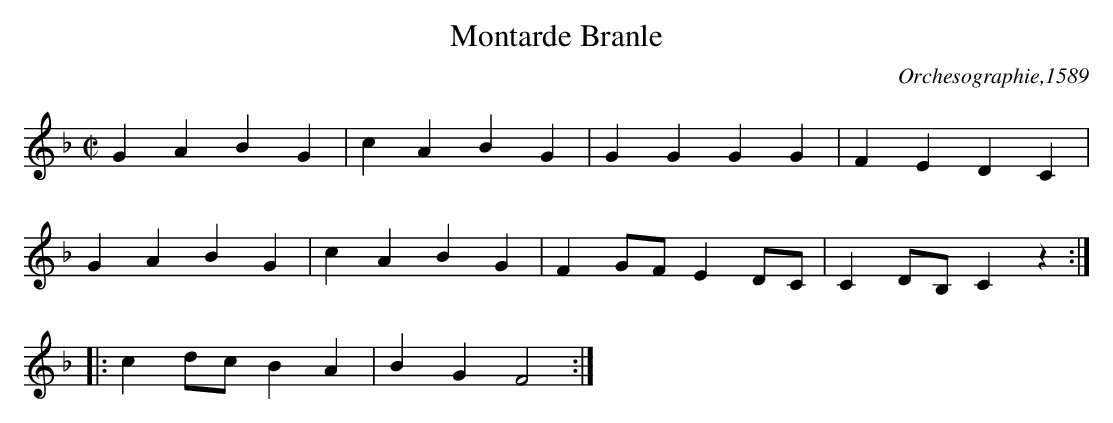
X:1
T:Montarde Branle
C:Orchesographie,1589
L:1/4
M:C|
K:GDor
GA BG | cA BG | GG GG | FE DC |
GA BG | cA BG | FG/F/ ED/C/ | CD/B,/ C z ::
cd/c/ BA | BG F2 :|
